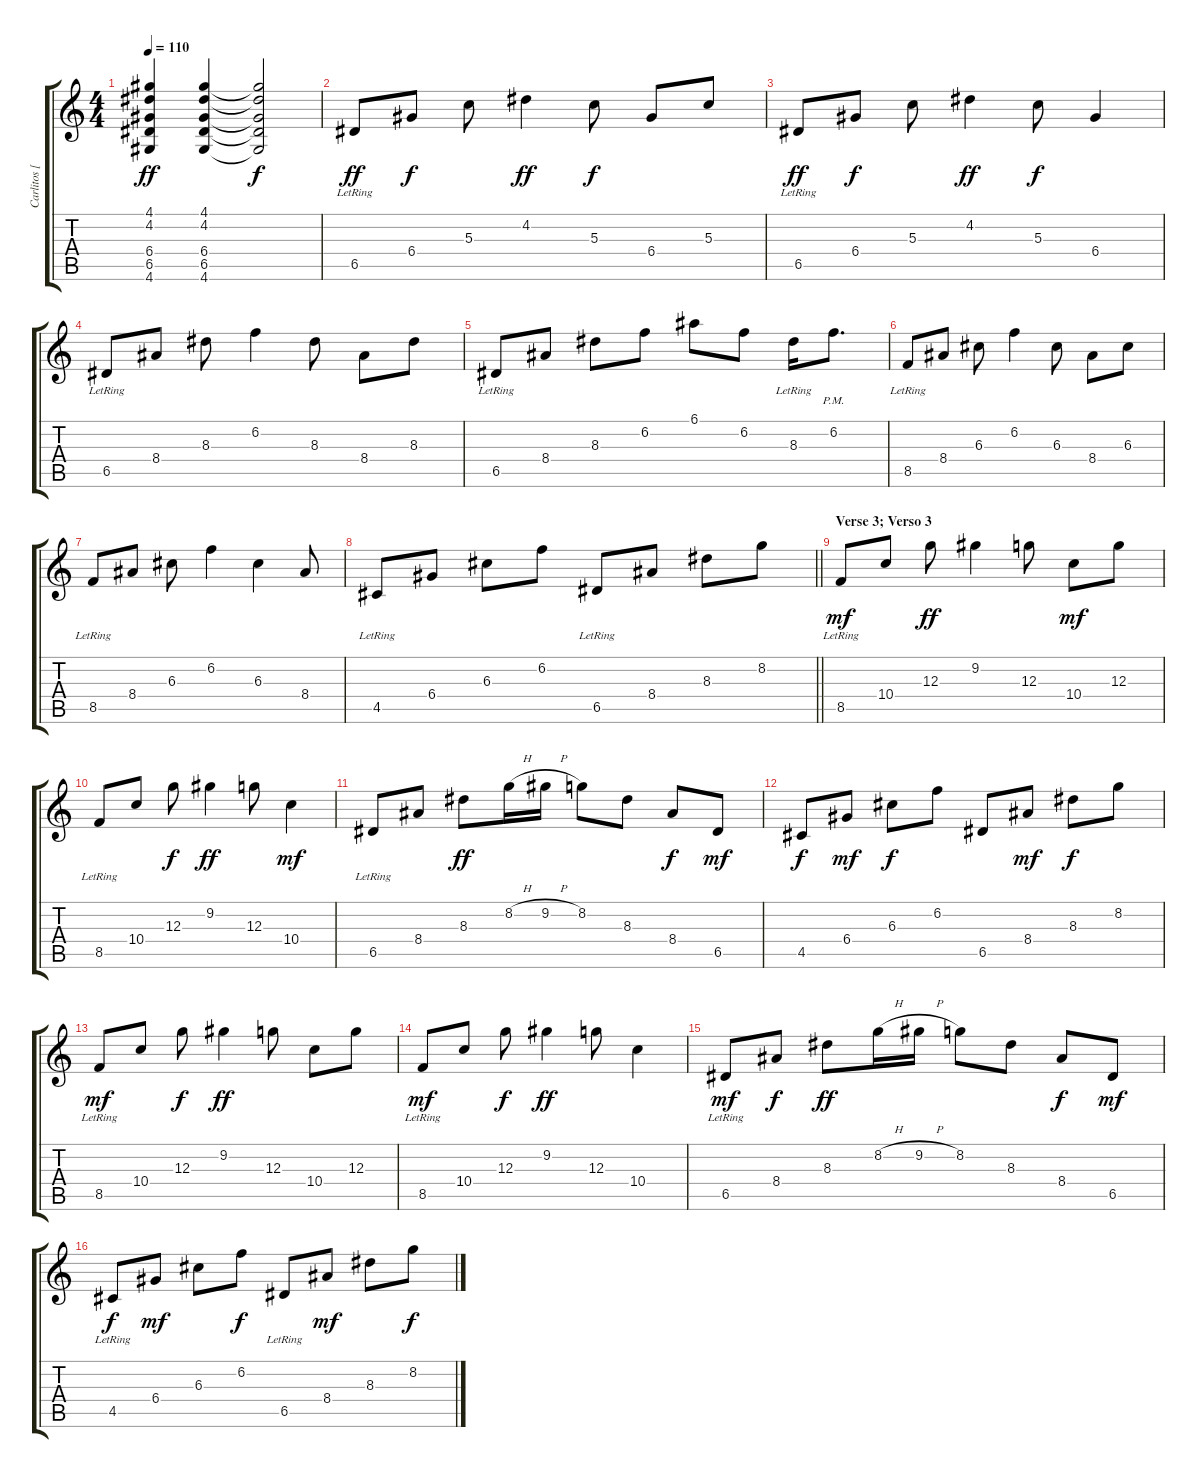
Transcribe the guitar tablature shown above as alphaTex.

\track ("Carlitos [Guit.S]" "Carlitos [") {instrument overdrivenguitar}
\staff {score tabs}
\tuning (E4 B3 G3 D3 A2 E2) {hide}
\ts (4 4)
\tempo 110
\clef g2
\ks c
(4.1 4.2 6.4 6.5 4.6).4{dy ff} (4.1 4.2 6.4 6.5 4.6).4 (4.1{t} 4.2{t} 6.4{t} 6.5{t} 4.6{t}).2{dy f} |
6.5{lr}.8{dy ff} 6.4.8{dy f} 5.3.8 4.2.4{dy ff} 5.3.8{dy f} 6.4.8 5.3.8 |
6.5{lr}.8{dy ff} 6.4.8{dy f} 5.3.8 4.2.4{dy ff} 5.3.8{dy f} 6.4.4 |
6.5{lr}.8 8.4.8 8.3.8 6.2.4 8.3.8 8.4.8 8.3.8 |
6.5{lr}.8 8.4.8 8.3.8 6.2.8 6.1.8 6.2.8 8.3{lr}.16 6.2{pm}.8{d} |
8.5{lr}.8 8.4.8 6.3.8 6.2.4 6.3.8 8.4.8 6.3.8 |
8.5{lr}.8 8.4.8 6.3.8 6.2.4 6.3.4 8.4.8 |
\barLineRight lightlight
4.5{lr}.8 6.4.8 6.3.8 6.2.8 6.5{lr}.8 8.4.8 8.3.8 8.2.8 |
\section ("" "Verse 3; Verso 3")
8.5{lr}.8{dy mf volume 10} 10.4.8 12.3.8{dy ff} 9.2.4 12.3.8 10.4.8{dy mf} 12.3.8 |
8.5{lr}.8 10.4.8 12.3.8{dy f} 9.2.4{dy ff} 12.3.8 10.4.4{dy mf} |
6.5{lr}.8 8.4.8 8.3.8{dy ff} 8.2{h}.16 9.2{h}.16 8.2.8 8.3.8 8.4.8{dy f} 6.5.8{dy mf} |
4.5.8{dy f} 6.4.8{dy mf} 6.3.8{dy f} 6.2.8 6.5.8 8.4.8{dy mf} 8.3.8{dy f} 8.2.8 |
8.5{lr}.8{dy mf} 10.4.8 12.3.8{dy f} 9.2.4{dy ff} 12.3.8 10.4.8 12.3.8 |
8.5{lr}.8{dy mf} 10.4.8 12.3.8{dy f} 9.2.4{dy ff} 12.3.8 10.4.4 |
6.5{lr}.8{dy mf} 8.4.8{dy f} 8.3.8{dy ff} 8.2{h}.16 9.2{h}.16 8.2.8 8.3.8 8.4.8{dy f} 6.5.8{dy mf} |
4.5{lr}.8{dy f} 6.4.8{dy mf} 6.3.8 6.2.8{dy f} 6.5{lr}.8 8.4.8{dy mf} 8.3.8 8.2.8{dy f}
